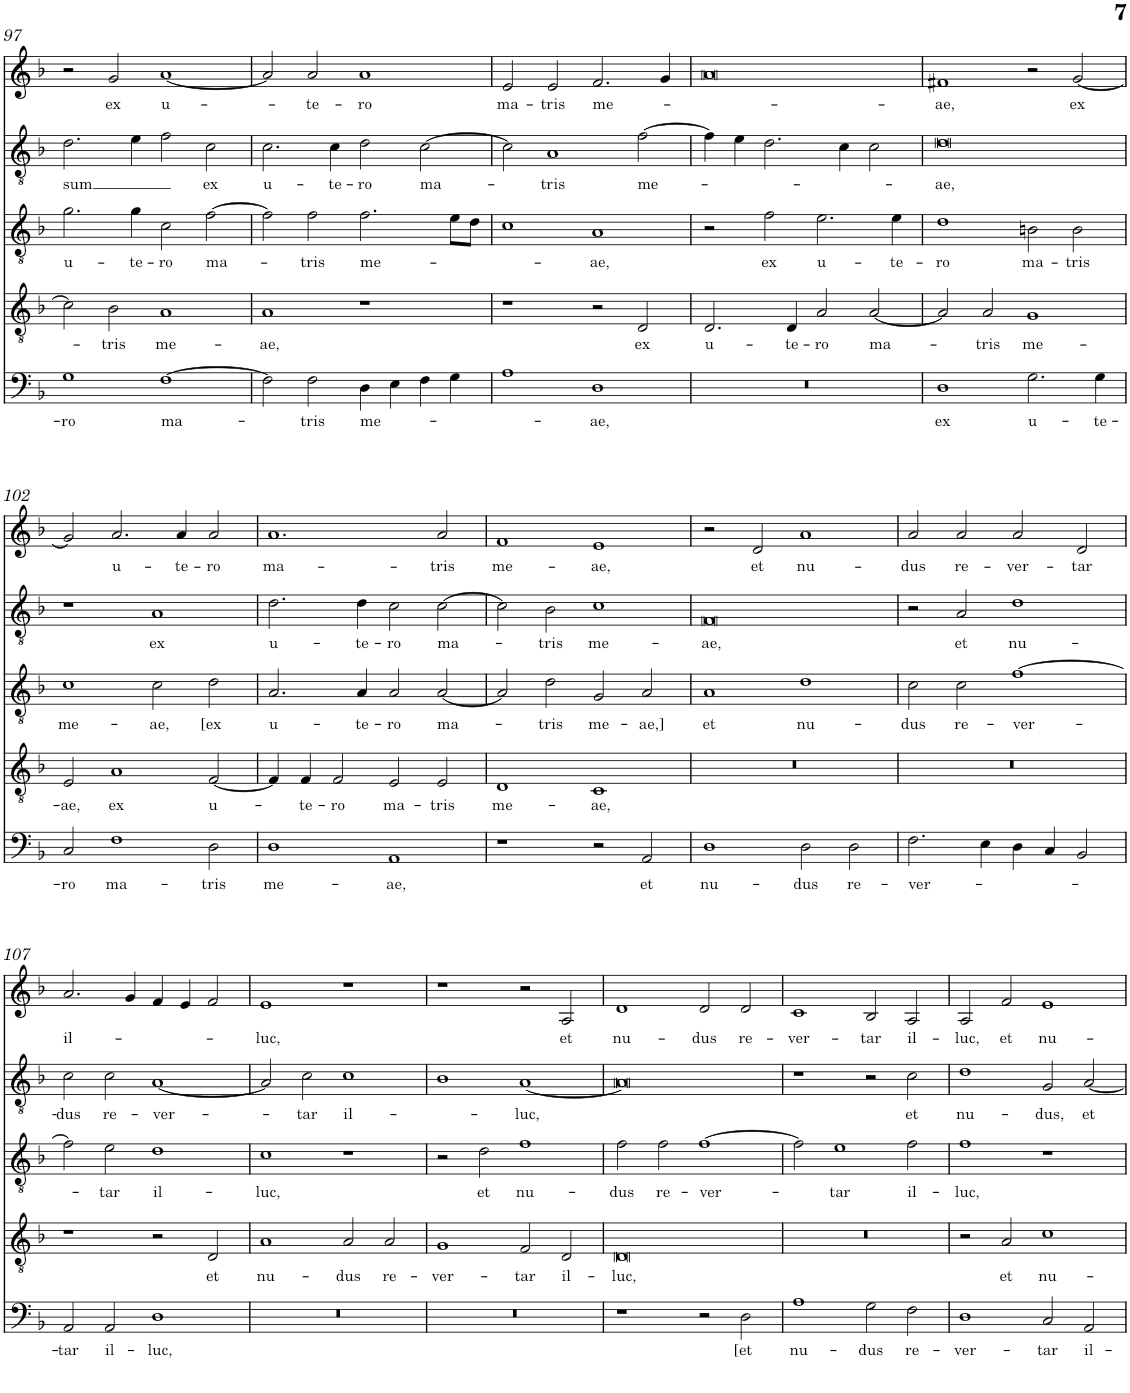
**kern	**text	**kern	**text	**kern	**text	**kern	**text	**kern	**text
*part5	*part5	*part4	*part4	*part3	*part3	*part2	*part2	*part1	*part1
*staff5	*staff5	*staff4	*staff4	*staff3	*staff3	*staff2	*staff2	*staff1	*staff1
*I"Piano	*	*I"Piano	*	*I"Piano	*	*I"Piano	*	*I"Piano	*
*I'Pno	*	*I'Pno	*	*I'Pno	*	*I'Pno	*	*I'Pno	*
!!LO:PB:g=z
*clefF4	*	*clefGv2	*	*clefGv2	*	*clefGv2	*	*clefG2	*
*k[b-]	*	*k[b-]	*	*k[b-]	*	*k[b-]	*	*k[b-]	*
*M4/2	*	*M4/2	*	*M4/2	*	*M4/2	*	*M4/2	*
=97	=97	=97	=97	=97	=97	=97	=97	=97	=97
!	!LO:LY:b	!	!	!	!LO:LY:b	!	!LO:LY:b	!	!
1G	-ro	2c\]	.	2.g\	u-	2.d\	sum	2r	.
!	!	!	!LO:LY:b	!	!	!	!	!	!LO:LY:b
.	.	2B-\	-tris	.	.	.	.	2g/	ex
!	!	!	!	!	!LO:LY:b	!	!	!	!
.	.	.	.	4g\	-te-	4e\	.	.	.
!	!LO:LY:b	!	!LO:LY:b	!	!LO:LY:b	!	!	!	!LO:LY:b
[1F	ma­-	1A	me-	2c\	-ro	2f\	.	[1a	u­-
!	!	!	!	!	!LO:LY:b	!	!LO:LY:b	!	!
.	.	.	.	[2f\	ma­-	2c\	ex	.	.
=98	=98	=98	=98	=98	=98	=98	=98	=98	=98
!	!	!	!LO:LY:b	!	!	!	!LO:LY:b	!	!
2F\]	.	1A	-ae,	2f\]	.	2.c\	u­-	2a/]	.
!	!LO:LY:b	!	!	!	!LO:LY:b	!	!	!	!LO:LY:b
2F\	-tris	.	.	2f\	-tris	.	.	2a/	-te­-
!	!	!	!	!	!	!	!LO:LY:b	!	!
.	.	.	.	.	.	4c\	-te­-	.	.
!	!LO:LY:b	!	!	!	!LO:LY:b	!	!LO:LY:b	!	!LO:LY:b
4D\	me­-	1r	.	2.f\	me­-	2d\	-ro	1a	-ro
4E\	.	.	.	.	.	.	.	.	.
!	!	!	!	!	!	!	!LO:LY:b	!	!
4F\	.	.	.	.	.	[2c\	ma-	.	.
4G\	.	.	.	8e\L	.	.	.	.	.
.	.	.	.	8d\J	.	.	.	.	.
=99	=99	=99	=99	=99	=99	=99	=99	=99	=99
!	!	!	!	!	!	!	!	!	!LO:LY:b
1A	.	1r	.	1c	.	2c\]	.	2e/	ma-
!	!	!	!	!	!	!	!LO:LY:b	!	!LO:LY:b
.	.	.	.	.	.	1A	-tris	2e/	-tris
!	!LO:LY:b	!	!	!	!LO:LY:b	!	!	!	!LO:LY:b
1D	-ae,	2r	.	1A	-ae,	.	.	2.f/	me-
!	!	!	!LO:LY:b	!	!	!	!LO:LY:b	!	!
.	.	2D/	ex	.	.	[2f\	me-	.	.
.	.	.	.	.	.	.	.	4g/	.
=100	=100	=100	=100	=100	=100	=100	=100	=100	=100
!	!	!	!LO:LY:b	!	!	!	!	!	!
0r	.	2.D/	u­-	2r	.	4f\]	.	0a	.
.	.	.	.	.	.	4e\	.	.	.
!	!	!	!	!	!LO:LY:b	!	!	!	!
.	.	.	.	2f\	ex	2.d\	.	.	.
!	!	!	!LO:LY:b	!	!	!	!	!	!
.	.	4D/	-te-	.	.	.	.	.	.
!	!	!	!LO:LY:b	!	!LO:LY:b	!	!	!	!
.	.	2A/	-ro	2.e\	u-	.	.	.	.
.	.	.	.	.	.	4c\	.	.	.
!	!	!	!LO:LY:b	!	!	!	!	!	!
.	.	[2A/	ma­-	.	.	2c\	.	.	.
!	!	!	!	!	!LO:LY:b	!	!	!	!
.	.	.	.	4e\	-te­-	.	.	.	.
=101	=101	=101	=101	=101	=101	=101	=101	=101	=101
!	!LO:LY:b	!	!	!	!LO:LY:b	!	!LO:LY:b	!	!LO:LY:b
1D	ex	2A/]	.	1d	-ro	0d	-ae,	1f#X	-ae,
!	!	!	!LO:LY:b	!	!	!	!	!	!
.	.	2A/	-tris	.	.	.	.	.	.
!	!LO:LY:b	!	!LO:LY:b	!	!LO:LY:b	!	!	!	!
2.G\	u­-	1G	me-	2Bn\	ma­-	.	.	2r	.
!	!	!	!	!	!LO:LY:b	!	!	!	!LO:LY:b
.	.	.	.	2B\	-tris	.	.	[2g/	ex
!	!LO:LY:b	!	!	!	!	!	!	!	!
4G\	-te-	.	.	.	.	.	.	.	.
!!LO:LB:g=z
=102	=102	=102	=102	=102	=102	=102	=102	=102	=102
!	!LO:LY:b	!	!LO:LY:b	!	!LO:LY:b	!	!	!	!
2C/	-ro	2E/	-ae,	1c	me­-	1r	.	2g/]	.
!	!LO:LY:b	!	!LO:LY:b	!	!	!	!	!	!LO:LY:b
1F	ma-	1A	ex	.	.	.	.	2.a/	u-
!	!	!	!	!	!LO:LY:b	!	!LO:LY:b	!	!
.	.	.	.	2c\	-ae,	1A	ex	.	.
!	!	!	!	!	!	!	!	!	!LO:LY:b
.	.	.	.	.	.	.	.	4a/	-te-
!	!LO:LY:b	!	!LO:LY:b	!	!LO:LY:b	!	!	!	!LO:LY:b
2D\	-tris	[2F/	u-	2d\	[ex	.	.	2a/	-ro
=103	=103	=103	=103	=103	=103	=103	=103	=103	=103
!	!LO:LY:b	!	!	!	!LO:LY:b	!	!LO:LY:b	!	!LO:LY:b
1D	me-	4F/]	.	2.A/	u­-	2.d\	u­-	1.a	ma­-
!	!	!	!LO:LY:b	!	!	!	!	!	!
.	.	4F/	-te-	.	.	.	.	.	.
!	!	!	!LO:LY:b	!	!	!	!	!	!
.	.	2F/	-ro	.	.	.	.	.	.
!	!	!	!	!	!LO:LY:b	!	!LO:LY:b	!	!
.	.	.	.	4A/	-te-	4d\	-te-	.	.
!	!LO:LY:b	!	!LO:LY:b	!	!LO:LY:b	!	!LO:LY:b	!	!
1AA	-ae,	2E/	ma-	2A/	-ro	2c\	-ro	.	.
!	!	!	!LO:LY:b	!	!LO:LY:b	!	!LO:LY:b	!	!LO:LY:b
.	.	2E/	-tris	[2A/	ma-	[2c\	ma­-	2a/	-tris
=104	=104	=104	=104	=104	=104	=104	=104	=104	=104
!	!	!	!LO:LY:b	!	!	!	!	!	!LO:LY:b
1r	.	1D	me­-	2A/]	.	2c\]	.	1f	me­-
!	!	!	!	!	!LO:LY:b	!	!LO:LY:b	!	!
.	.	.	.	2d\	-tris	2B-\	-tris	.	.
!	!	!	!LO:LY:b	!	!LO:LY:b	!	!LO:LY:b	!	!LO:LY:b
2r	.	1C	-ae,	2G/	me-	1c	me­-	1e	-ae,
!	!LO:LY:b	!	!	!	!LO:LY:b	!	!	!	!
2AA/	et	.	.	2A/	-ae,]	.	.	.	.
=105	=105	=105	=105	=105	=105	=105	=105	=105	=105
!	!LO:LY:b	!	!	!	!LO:LY:b	!	!LO:LY:b	!	!
1D	nu­-	0r	.	1A	et	0F	-ae,	2r	.
!	!	!	!	!	!	!	!	!	!LO:LY:b
.	.	.	.	.	.	.	.	2d/	et
!	!LO:LY:b	!	!	!	!LO:LY:b	!	!	!	!LO:LY:b
2D\	-dus	.	.	1d	nu­-	.	.	1a	nu-
!	!LO:LY:b	!	!	!	!	!	!	!	!
2D\	re-	.	.	.	.	.	.	.	.
=106	=106	=106	=106	=106	=106	=106	=106	=106	=106
!	!LO:LY:b	!	!	!	!LO:LY:b	!	!	!	!LO:LY:b
2.F\	-ver-	0r	.	2c\	-dus	2r	.	2a/	-dus
!	!	!	!	!	!LO:LY:b	!	!LO:LY:b	!	!LO:LY:b
.	.	.	.	2c\	re­-	2A/	et	2a/	re-
4E\	.	.	.	.	.	.	.	.	.
!	!	!	!	!	!LO:LY:b	!	!LO:LY:b	!	!LO:LY:b
4D\	.	.	.	[1f	-ver­-	1d	nu-	2a/	-ver­-
4C/	.	.	.	.	.	.	.	.	.
!	!	!	!	!	!	!	!	!	!LO:LY:b
2BB-/	.	.	.	.	.	.	.	2d/	-tar
!!LO:LB:g=z
=107	=107	=107	=107	=107	=107	=107	=107	=107	=107
!	!LO:LY:b	!	!	!	!	!	!LO:LY:b	!	!LO:LY:b
2AA/	-tar	1r	.	2f\]	.	2c\	-dus	2.a/	il-
!	!LO:LY:b	!	!	!	!LO:LY:b	!	!LO:LY:b	!	!
2AA/	il-	.	.	2e\	-tar	2c\	re-	.	.
.	.	.	.	.	.	.	.	4g/	.
!	!LO:LY:b	!	!	!	!LO:LY:b	!	!LO:LY:b	!	!
1D	-luc,	2r	.	1d	il-	[1A	-ver-	4f/	.
.	.	.	.	.	.	.	.	4e/	.
!	!	!	!LO:LY:b	!	!	!	!	!	!
.	.	2D/	et	.	.	.	.	2f/	.
=108	=108	=108	=108	=108	=108	=108	=108	=108	=108
!	!	!	!LO:LY:b	!	!LO:LY:b	!	!	!	!LO:LY:b
0r	.	1A	nu-	1c	-luc,	2A/]	.	1e	-luc,
!	!	!	!	!	!	!	!LO:LY:b	!	!
.	.	.	.	.	.	2c\	-tar	.	.
!	!	!	!LO:LY:b	!	!	!	!LO:LY:b	!	!
.	.	2A/	-dus	1r	.	1c	il­-	1r	.
!	!	!	!LO:LY:b	!	!	!	!	!	!
.	.	2A/	re­-	.	.	.	.	.	.
=109	=109	=109	=109	=109	=109	=109	=109	=109	=109
!	!	!	!LO:LY:b	!	!	!	!	!	!
0r	.	1G	-ver­-	2r	.	1B-	.	1r	.
!	!	!	!	!	!LO:LY:b	!	!	!	!
.	.	.	.	2d\	et	.	.	.	.
!	!	!	!LO:LY:b	!	!LO:LY:b	!	!LO:LY:b	!	!
.	.	2F/	-tar	1f	nu-	[1A	-luc,	2r	.
!	!	!	!LO:LY:b	!	!	!	!	!	!LO:LY:b
.	.	2D/	il­-	.	.	.	.	2A/	et
=110	=110	=110	=110	=110	=110	=110	=110	=110	=110
!	!	!	!LO:LY:b	!	!LO:LY:b	!	!	!	!LO:LY:b
1r	.	0D	-luc,	2f\	-dus	0A]	.	1d	nu-
!	!	!	!	!	!LO:LY:b	!	!	!	!
.	.	.	.	2f\	re-	.	.	.	.
!	!	!	!	!	!LO:LY:b	!	!	!	!LO:LY:b
2r	.	.	.	[1f	-ver-	.	.	2d/	-dus
!	!LO:LY:b	!	!	!	!	!	!	!	!LO:LY:b
2D\	[et	.	.	.	.	.	.	2d/	re­-
=111	=111	=111	=111	=111	=111	=111	=111	=111	=111
!	!LO:LY:b	!	!	!	!	!	!	!	!LO:LY:b
1A	nu­-	0r	.	2f\]	.	1r	.	1c	-ver­-
!	!	!	!	!	!LO:LY:b	!	!	!	!
.	.	.	.	1e	-tar	.	.	.	.
!	!LO:LY:b	!	!	!	!	!	!	!	!LO:LY:b
2G\	-dus	.	.	.	.	2r	.	2B-/	-tar
!	!LO:LY:b	!	!	!	!LO:LY:b	!	!LO:LY:b	!	!LO:LY:b
2F\	re-	.	.	2f\	il­-	2c\	et	2A/	il­-
=112	=112	=112	=112	=112	=112	=112	=112	=112	=112
!	!LO:LY:b	!	!	!	!LO:LY:b	!	!LO:LY:b	!	!LO:LY:b
1D	-ver­-	2r	.	1f	-luc,	1d	nu­-	2A/	-luc,
!	!	!	!LO:LY:b	!	!	!	!	!	!LO:LY:b
.	.	2A/	et	.	.	.	.	2f/	et
!	!LO:LY:b	!	!LO:LY:b	!	!	!	!LO:LY:b	!	!LO:LY:b
2C/	-tar	1c	nu-	1r	.	2G/	-dus,	1e	nu-
!	!LO:LY:b	!	!	!	!	!	!LO:LY:b	!	!
2AA/	il­-	.	.	.	.	[2A/	et	.	.
=	=	=	=	=	=	=	=	=	=
*-	*-	*-	*-	*-	*-	*-	*-	*-	*-
